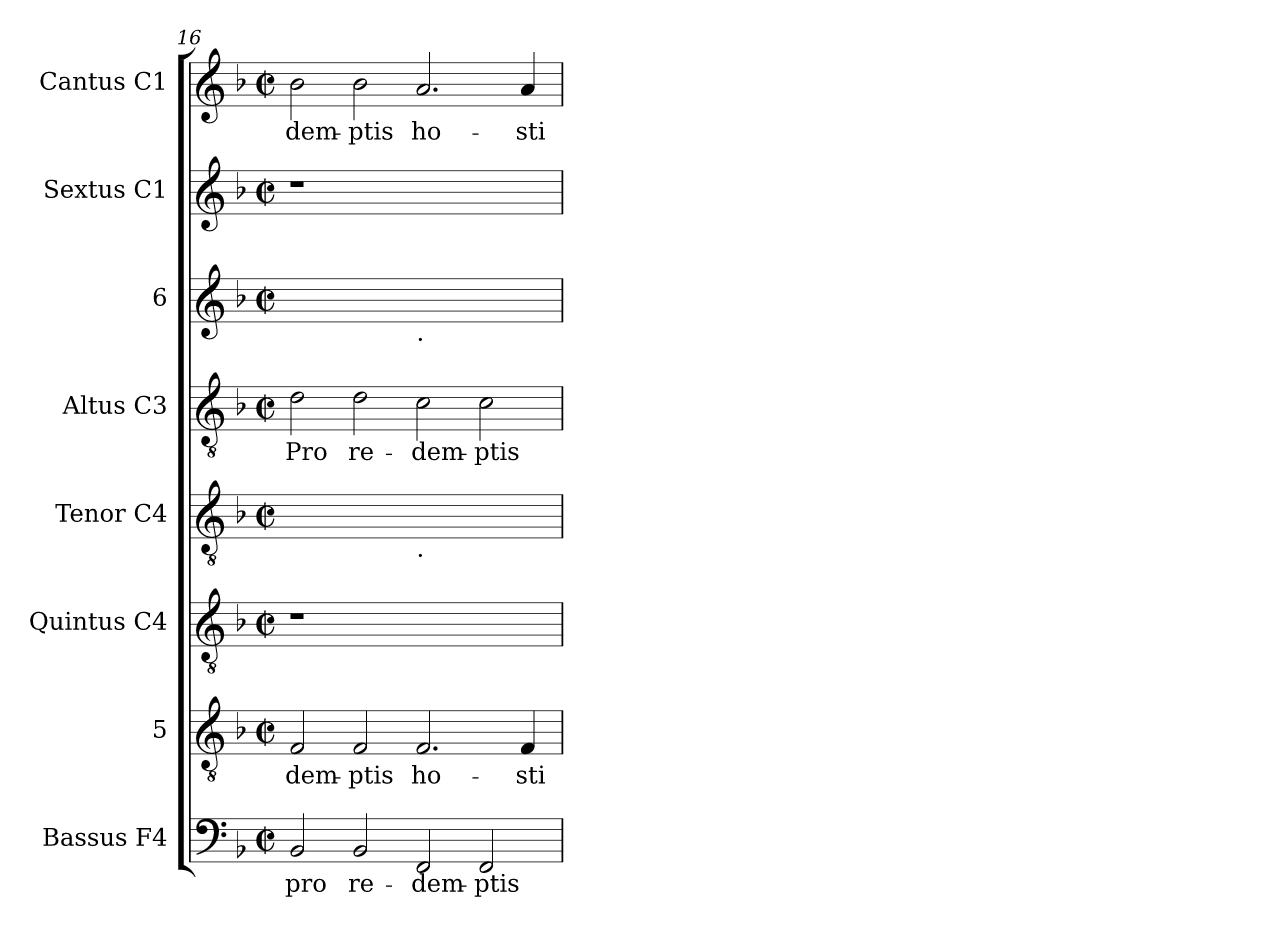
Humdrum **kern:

**kern	**text	**kern	**text	**kern	**kern	**kern	**text	**kern	**kern	**kern	**text
*part8	*part8	*part7	*part7	*part6	*part5	*part4	*part4	*part3	*part2	*part1	*part1
*staff8	*staff8	*staff7	*staff7	*staff6	*staff5	*staff4	*staff4	*staff3	*staff2	*staff1	*staff1
*I"Bassus  F4	*	*I"5	*	*I"Quintus  C4	*I"Tenor  C4	*I"Altus  C3	*	*I"6	*I"Sextus  C1	*I"Cantus  C1	*
*I'B	*	*	*	*	*I'T	*I'A	*	*	*	*I'C	*
!!LO:PB:g=z
*clefF4	*	*clefGv2	*	*clefGv2	*clefGv2	*clefGv2	*	*clefG2	*clefG2	*clefG2	*
*k[b-]	*	*k[b-]	*	*k[b-]	*k[b-]	*k[b-]	*	*k[b-]	*k[b-]	*k[b-]	*
*F:	*	*F:	*	*F:	*F:	*F:	*	*F:	*F:	*F:	*
*M2/2	*	*M2/2	*	*M2/2	*M2/2	*M2/2	*	*M2/2	*M2/2	*M2/2	*
*met(c|)	*	*met(c|)	*	*met(c|)	*met(c|)	*met(c|)	*	*met(c|)	*met(c|)	*met(c|)	*
=16	=16	=16	=16	=16	=16	=16	=16	=16	=16	=16	=16
!	!LO:LY:b:cj	!	!LO:LY:b:cj	!	!	!	!LO:LY:b:cj	!	!	!	!LO:LY:b:cj
2BB-/	pro	2F/	-dem-	1r	1ryy	2d\	Pro	1ryy	1r	2b-\	-dem-
!	!LO:LY:b:cj	!	!LO:LY:b:cj	!	!	!	!LO:LY:b:cj	!	!	!	!LO:LY:b:cj
2BB-/	re-	2F/	-ptis	.	.	2d\	re-	.	.	2b-\	-ptis
!	!	!	!	!	!	!	!	!LO:TX:b:t=.	!	!	!
!	!	!	!	!	!LO:TX:b:t=.	!	!	!	!	!	!
!	!LO:LY:b:cj	!	!LO:LY:b:cj	!	!	!	!LO:LY:b:cj	!	!	!	!LO:LY:b:cj
2FF/	-dem-	2.F/	ho-	1ryy	1ryy	2c\	-dem-	1ryy	1ryy	2.a/	ho-
!	!LO:LY:b:cj	!	!	!	!	!	!LO:LY:b:cj	!	!	!	!
2FF/	-ptis	.	.	.	.	2c\	-ptis	.	.	.	.
!	!	!	!LO:LY:b:cj	!	!	!	!	!	!	!	!LO:LY:b:cj
.	.	4F/	-sti-	.	.	.	.	.	.	4a/	-sti-
=	=	=	=	=	=	=	=	=	=	=	=
*-	*-	*-	*-	*-	*-	*-	*-	*-	*-	*-	*-
